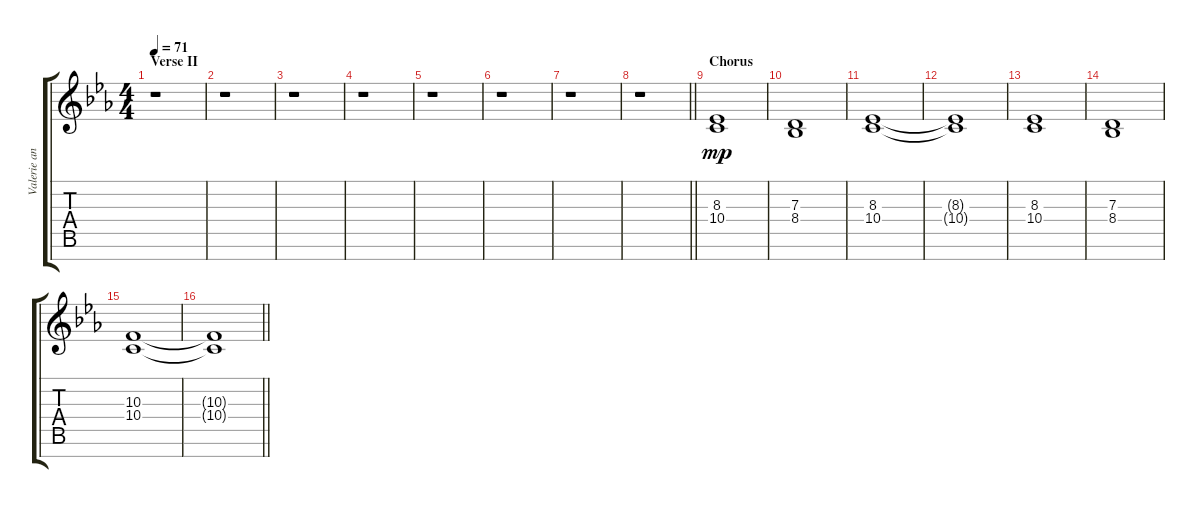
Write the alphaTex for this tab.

\track ("Valerie and Hazel [Backing Vocals]" "Valerie an") {instrument choiraahs}
\staff {score tabs}
\tuning (E4 B3 G3 D3 A2 E2 B1) {hide}
\ts (4 4)
\section ("" "Verse II")
\tempo 71
\clef g2
\ks cminor
r.1{dy mp} |
r.1 |
r.1 |
r.1 |
r.1 |
r.1 |
r.1 |
\barLineRight lightlight
r.1 |
\section ("" "Chorus")
(8.3 10.4).1 |
(7.3 8.4).1 |
(8.3 10.4).1 |
(8.3{t} 10.4{t}).1 |
(8.3 10.4).1 |
(7.3 8.4).1 |
(10.3 10.4).1 |
\barLineRight lightlight
(10.3{t} 10.4{t}).1
